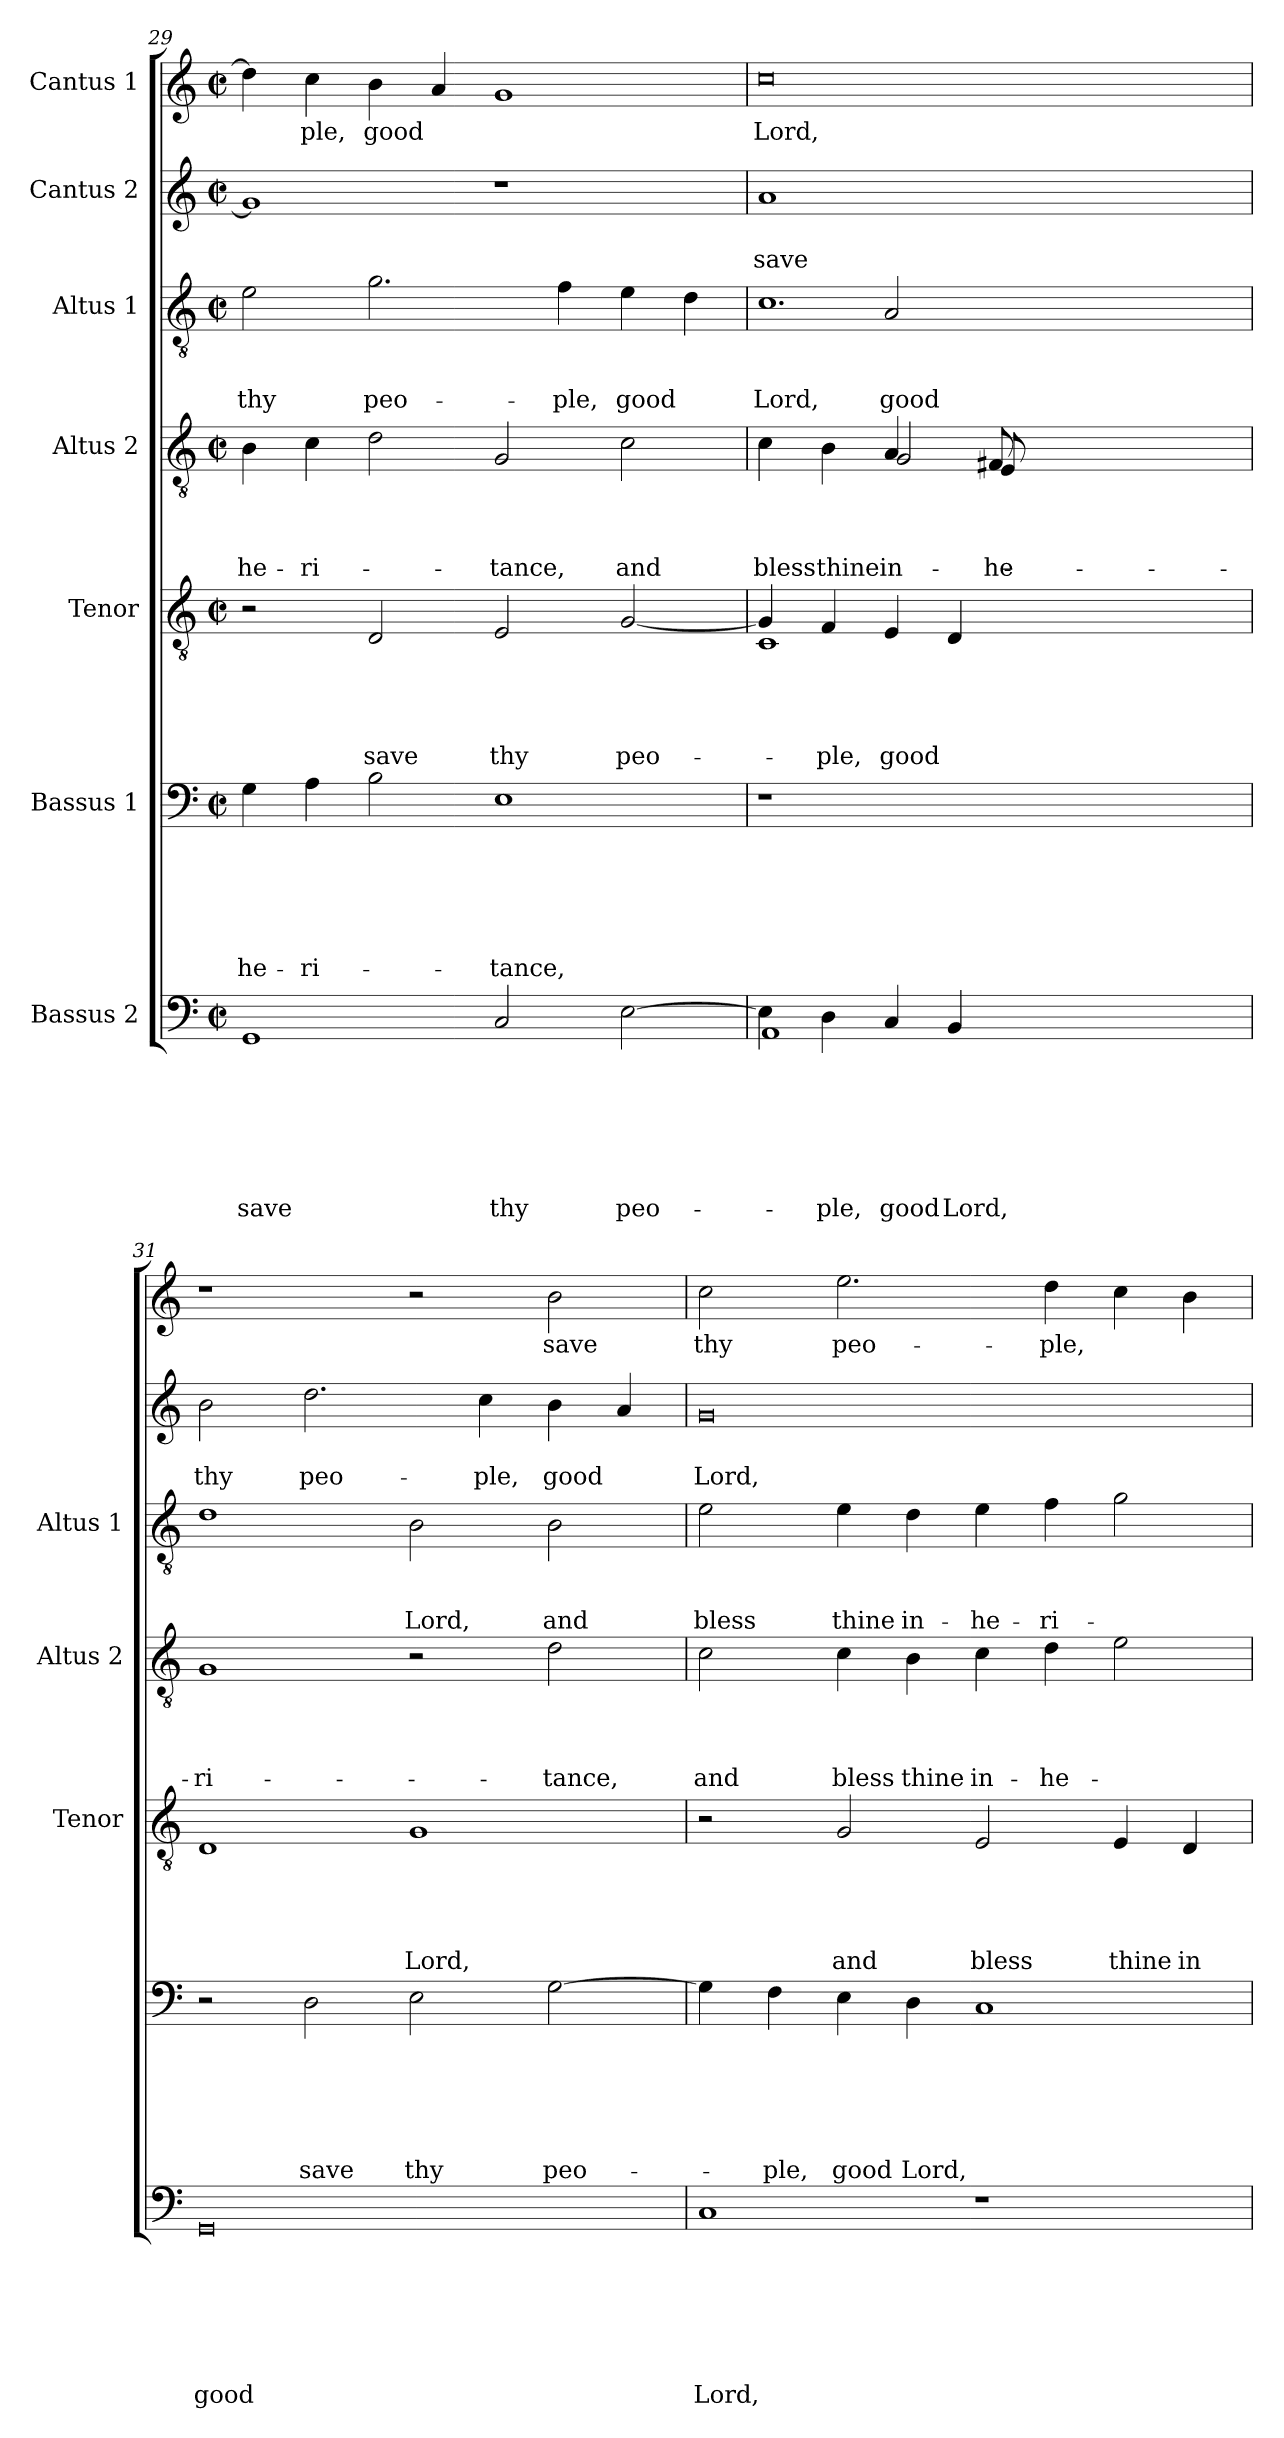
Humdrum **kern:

**kern	**text	**text	**text	**text	**text	**text	**text	**kern	**text	**text	**text	**text	**text	**text	**kern	**text	**text	**text	**text	**text	**kern	**text	**text	**text	**text	**kern	**text	**text	**text	**kern	**text	**text	**kern	**text
*part7	*part7	*part7	*part7	*part7	*part7	*part7	*part7	*part6	*part6	*part6	*part6	*part6	*part6	*part6	*part5	*part5	*part5	*part5	*part5	*part5	*part4	*part4	*part4	*part4	*part4	*part3	*part3	*part3	*part3	*part2	*part2	*part2	*part1	*part1
*staff7	*staff7	*staff7	*staff7	*staff7	*staff7	*staff7	*staff7	*staff6	*staff6	*staff6	*staff6	*staff6	*staff6	*staff6	*staff5	*staff5	*staff5	*staff5	*staff5	*staff5	*staff4	*staff4	*staff4	*staff4	*staff4	*staff3	*staff3	*staff3	*staff3	*staff2	*staff2	*staff2	*staff1	*staff1
*I"Bassus 2	*	*	*	*	*	*	*	*I"Bassus 1	*	*	*	*	*	*	*I"Tenor	*	*	*	*	*	*I"Altus 2	*	*	*	*	*I"Altus 1	*	*	*	*I"Cantus 2	*	*	*I"Cantus 1	*
*	*	*	*	*	*	*	*	*	*	*	*	*	*	*	*I'Tenor	*	*	*	*	*	*I'Altus 2	*	*	*	*	*I'Altus 1	*	*	*	*	*	*	*	*
!!LO:PB:g=z
*clefF4	*	*	*	*	*	*	*	*clefF4	*	*	*	*	*	*	*clefGv2	*	*	*	*	*	*clefGv2	*	*	*	*	*clefGv2	*	*	*	*clefG2	*	*	*clefG2	*
*k[]	*	*	*	*	*	*	*	*k[]	*	*	*	*	*	*	*k[]	*	*	*	*	*	*k[]	*	*	*	*	*k[]	*	*	*	*k[]	*	*	*k[]	*
*C:	*	*	*	*	*	*	*	*C:	*	*	*	*	*	*	*C:	*	*	*	*	*	*C:	*	*	*	*	*C:	*	*	*	*C:	*	*	*C:	*
*M2/2	*	*	*	*	*	*	*	*M2/2	*	*	*	*	*	*	*M2/2	*	*	*	*	*	*M2/2	*	*	*	*	*M2/2	*	*	*	*M2/2	*	*	*M2/2	*
*met(c|)	*	*	*	*	*	*	*	*met(c|)	*	*	*	*	*	*	*met(c|)	*	*	*	*	*	*met(c|)	*	*	*	*	*met(c|)	*	*	*	*met(c|)	*	*	*met(c|)	*
=29	=29	=29	=29	=29	=29	=29	=29	=29	=29	=29	=29	=29	=29	=29	=29	=29	=29	=29	=29	=29	=29	=29	=29	=29	=29	=29	=29	=29	=29	=29	=29	=29	=29	=29
!	!	!	!	!	!	!	!LO:LY:b	!	!	!	!	!	!	!LO:LY:b	!	!	!	!	!	!	!	!	!	!	!LO:LY:b	!	!	!	!LO:LY:b	!	!	!	!	!
1GG	.	.	.	.	.	.	save	4G\	.	.	.	.	.	-he-	2r	.	.	.	.	.	4B\	.	.	.	-he-	2e\	.	.	thy	1g]	.	.	4dd\]	.
!	!	!	!	!	!	!	!	!	!	!	!	!	!	!LO:LY:b:rj	!	!	!	!	!	!	!	!	!	!	!LO:LY:b:rj	!	!	!	!	!	!	!	!	!LO:LY:b
.	.	.	.	.	.	.	.	4A\	.	.	.	.	.	-ri-	.	.	.	.	.	.	4c\	.	.	.	-ri-	.	.	.	.	.	.	.	4cc\	-ple,
!	!	!	!	!	!	!	!	!	!	!	!	!	!	!	!	!	!	!	!	!LO:LY:b	!	!	!	!	!	!	!	!	!LO:LY:b	!	!	!	!	!LO:LY:b
.	.	.	.	.	.	.	.	2B\	.	.	.	.	.	.	2D/	.	.	.	.	save	2d\	.	.	.	.	2.g\	.	.	peo-	.	.	.	4b\	good
.	.	.	.	.	.	.	.	.	.	.	.	.	.	.	.	.	.	.	.	.	.	.	.	.	.	.	.	.	.	.	.	.	4a/	.
!	!	!	!	!	!	!	!LO:LY:b	!	!	!	!	!	!	!LO:LY:b	!	!	!	!	!	!LO:LY:b	!	!	!	!	!LO:LY:b	!	!	!	!	!	!	!	!	!
2C/	.	.	.	.	.	.	thy	1E	.	.	.	.	.	-tance,	2E/	.	.	.	.	thy	2G/	.	.	.	-tance,	.	.	.	.	1r	.	.	1g	.
!	!	!	!	!	!	!	!	!	!	!	!	!	!	!	!	!	!	!	!	!	!	!	!	!	!	!	!	!	!LO:LY:b	!	!	!	!	!
.	.	.	.	.	.	.	.	.	.	.	.	.	.	.	.	.	.	.	.	.	.	.	.	.	.	4f\	.	.	-ple,	.	.	.	.	.
!	!	!	!	!	!	!	!LO:LY:b	!	!	!	!	!	!	!	!	!	!	!	!	!LO:LY:b	!	!	!	!	!LO:LY:b	!	!	!	!LO:LY:b	!	!	!	!	!
[>2E\	.	.	.	.	.	.	peo-	.	.	.	.	.	.	.	[<2G/	.	.	.	.	peo-	2c\	.	.	.	and	4e\	.	.	good	.	.	.	.	.
.	.	.	.	.	.	.	.	.	.	.	.	.	.	.	.	.	.	.	.	.	.	.	.	.	.	4d\	.	.	.	.	.	.	.	.
=30	=30	=30	=30	=30	=30	=30	=30	=30	=30	=30	=30	=30	=30	=30	=30	=30	=30	=30	=30	=30	=30	=30	=30	=30	=30	=30	=30	=30	=30	=30	=30	=30	=30	=30
*^	*	*	*	*	*	*	*	*	*	*	*	*	*	*	*^	*	*	*	*	*	*	*	*	*	*	*	*	*	*	*	*	*	*	*
!	!	!	!	!	!	!	!	!	!	!	!	!	!	!	!	!	!	!	!	!	!	!	!	!	!	!	!LO:LY:b	!	!	!	!LO:LY:b	!	!	!LO:LY:b	!	!LO:LY:b
*	*	*	*	*	*	*	*	*	*	*	*	*	*	*	*	*	*	*	*	*	*	*	*^	*	*	*	*	*^	*	*	*	*	*	*	*	*
*	*	*	*	*	*	*	*	*	*	*	*	*	*	*	*	*	*	*	*	*	*	*	*	*^	*	*	*	*	*	*	*	*	*	*	*	*	*	*
*	*	*	*	*	*	*	*	*	*	*	*	*	*	*	*	*	*	*	*	*	*	*	*	*	*^	*	*	*	*	*	*	*	*	*	*	*	*	*	*
4E\]	1AA	.	.	.	.	.	.	.	1r	.	.	.	.	.	.	4G/]	1C	.	.	.	.	.	4c\	2ryy	2..ryy	2..ryy	.	.	.	bless	1.c	2ryy	.	.	Lord,	1a	.	save	0cc	Lord,
!	!	!	!	!	!	!	!	!LO:LY:b	!	!	!	!	!	!	!	!	!	!	!	!	!	!LO:LY:b	!	!	!	!	!	!	!	!LO:LY:b	!	!	!	!	!	!	!	!	!	!
4D\	.	.	.	.	.	.	.	-ple,	.	.	.	.	.	.	.	4F/	.	.	.	.	.	-ple,	4B\	.	.	.	.	.	.	thine	.	.	.	.	.	.	.	.	.	.
!	!	!	!	!	!	!	!	!LO:LY:b	!	!	!	!	!	!	!	!	!	!	!	!	!	!LO:LY:b	!	!	!	!	!	!	!	!LO:LY:b	!	!	!	!	!LO:LY:b	!	!	!	!	!
4C/	.	.	.	.	.	.	.	good	.	.	.	.	.	.	.	4E/	.	.	.	.	.	good	4A/	2G/	.	.	.	.	.	in-	.	2A/	.	.	good	.	.	.	.	.
!	!	!	!	!	!	!	!	!LO:LY:b	!	!	!	!	!	!	!	!	!	!	!	!	!	!	!	!	!	!	!	!	!	!	!	!	!	!	!	!	!	!	!	!
4BB/	.	.	.	.	.	.	.	Lord,	.	.	.	.	.	.	.	4D/	.	.	.	.	.	.	1ryy	.	.	.	.	.	.	.	.	.	.	.	.	.	.	.	.	.
!	!	!	!	!	!	!	!	!	!	!	!	!	!	!	!	!	!	!	!	!	!	!	!	!	!	!	!	!	!	!LO:LY:b	!	!	!	!	!	!	!	!	!	!
.	.	.	.	.	.	.	.	.	.	.	.	.	.	.	.	.	.	.	.	.	.	.	.	.	8F#X/	8E/	.	.	.	-he-	.	.	.	.	.	.	.	.	.	.
1ryy	1ryy	.	.	.	.	.	.	.	1ryy	.	.	.	.	.	.	1ryy	1ryy	.	.	.	.	.	.	1ryy	1ryy	1ryy	.	.	.	.	.	2ryy	.	.	.	1ryy	.	.	.	.
.	.	.	.	.	.	.	.	.	.	.	.	.	.	.	.	.	.	.	.	.	.	.	.	.	.	.	.	.	.	.	2ryy	2ryy	.	.	.	.	.	.	.	.
.	.	.	.	.	.	.	.	.	.	.	.	.	.	.	.	.	.	.	.	.	.	.	4ryy	.	.	.	.	.	.	.	.	.	.	.	.	.	.	.	.	.
*	*	*	*	*	*	*	*	*	*	*	*	*	*	*	*	*v	*v	*	*	*	*	*	*	*	*	*	*	*	*	*	*v	*v	*	*	*	*	*	*	*	*
*v	*v	*	*	*	*	*	*	*	*	*	*	*	*	*	*	*	*	*	*	*	*	*v	*v	*v	*v	*	*	*	*	*	*	*	*	*	*	*	*	*
=31	=31	=31	=31	=31	=31	=31	=31	=31	=31	=31	=31	=31	=31	=31	=31	=31	=31	=31	=31	=31	=31	=31	=31	=31	=31	=31	=31	=31	=31	=31	=31	=31	=31	=31
!	!	!	!	!	!	!	!LO:LY:b	!	!	!	!	!	!	!	!	!	!	!	!	!	!	!	!	!	!LO:LY:b	!	!	!	!	!	!	!LO:LY:b	!	!
0GG	.	.	.	.	.	.	good	2r	.	.	.	.	.	.	1D	.	.	.	.	.	1G	.	.	.	-ri-	1d	.	.	.	2b\	.	thy	1r	.
!	!	!	!	!	!	!	!	!	!	!	!	!	!	!LO:LY:b	!	!	!	!	!	!	!	!	!	!	!	!	!	!	!	!	!	!LO:LY:b	!	!
.	.	.	.	.	.	.	.	2D\	.	.	.	.	.	save	.	.	.	.	.	.	.	.	.	.	.	.	.	.	.	2.dd\	.	peo-	.	.
!	!	!	!	!	!	!	!	!	!	!	!	!	!	!LO:LY:b	!	!	!	!	!	!LO:LY:b	!	!	!	!	!	!	!	!	!LO:LY:b	!	!	!	!	!
.	.	.	.	.	.	.	.	2E\	.	.	.	.	.	thy	1G	.	.	.	.	Lord,	2r	.	.	.	.	2B\	.	.	Lord,	.	.	.	2r	.
!	!	!	!	!	!	!	!	!	!	!	!	!	!	!	!	!	!	!	!	!	!	!	!	!	!	!	!	!	!	!	!	!LO:LY:b	!	!
.	.	.	.	.	.	.	.	.	.	.	.	.	.	.	.	.	.	.	.	.	.	.	.	.	.	.	.	.	.	4cc\	.	-ple,	.	.
!	!	!	!	!	!	!	!	!	!	!	!	!	!	!LO:LY:b	!	!	!	!	!	!	!	!	!	!	!LO:LY:b	!	!	!	!LO:LY:b	!	!	!LO:LY:b	!	!LO:LY:b
.	.	.	.	.	.	.	.	[>2G\	.	.	.	.	.	peo-	.	.	.	.	.	.	2d\	.	.	.	-tance,	2B\	.	.	and	4b\	.	good	2b\	save
.	.	.	.	.	.	.	.	.	.	.	.	.	.	.	.	.	.	.	.	.	.	.	.	.	.	.	.	.	.	4a/	.	.	.	.
=32	=32	=32	=32	=32	=32	=32	=32	=32	=32	=32	=32	=32	=32	=32	=32	=32	=32	=32	=32	=32	=32	=32	=32	=32	=32	=32	=32	=32	=32	=32	=32	=32	=32	=32
!	!	!	!	!	!	!	!LO:LY:b	!	!	!	!	!	!	!	!	!	!	!	!	!	!	!	!	!	!LO:LY:b	!	!	!	!LO:LY:b	!	!	!LO:LY:b	!	!LO:LY:b
1C	.	.	.	.	.	.	Lord,	4G\]	.	.	.	.	.	.	2r	.	.	.	.	.	2c\	.	.	.	and	2e\	.	.	bless	0g	.	Lord,	2cc\	thy
!	!	!	!	!	!	!	!	!	!	!	!	!	!	!LO:LY:b	!	!	!	!	!	!	!	!	!	!	!	!	!	!	!	!	!	!	!	!
.	.	.	.	.	.	.	.	4F\	.	.	.	.	.	-ple,	.	.	.	.	.	.	.	.	.	.	.	.	.	.	.	.	.	.	.	.
!	!	!	!	!	!	!	!	!	!	!	!	!	!	!LO:LY:b	!	!	!	!	!	!LO:LY:b	!	!	!	!	!LO:LY:b	!	!	!	!LO:LY:b	!	!	!	!	!LO:LY:b
.	.	.	.	.	.	.	.	4E\	.	.	.	.	.	good	2G/	.	.	.	.	and	4c\	.	.	.	bless	4e\	.	.	thine	.	.	.	2.ee\	peo-
!	!	!	!	!	!	!	!	!	!	!	!	!	!	!LO:LY:b	!	!	!	!	!	!	!	!	!	!	!LO:LY:b	!	!	!	!LO:LY:b	!	!	!	!	!
.	.	.	.	.	.	.	.	4D\	.	.	.	.	.	Lord,	.	.	.	.	.	.	4B\	.	.	.	thine	4d\	.	.	in-	.	.	.	.	.
!	!	!	!	!	!	!	!	!	!	!	!	!	!	!	!	!	!	!	!	!LO:LY:b	!	!	!	!	!LO:LY:b	!	!	!	!LO:LY:b	!	!	!	!	!
1r	.	.	.	.	.	.	.	1C	.	.	.	.	.	.	2E/	.	.	.	.	bless	4c\	.	.	.	in-	4e\	.	.	-he-	.	.	.	.	.
!	!	!	!	!	!	!	!	!	!	!	!	!	!	!	!	!	!	!	!	!	!	!	!	!	!LO:LY:b:rj	!	!	!	!LO:LY:b:rj	!	!	!	!	!LO:LY:b
.	.	.	.	.	.	.	.	.	.	.	.	.	.	.	.	.	.	.	.	.	4d\	.	.	.	-he-	4f\	.	.	-ri-	.	.	.	4dd\	-ple,
!	!	!	!	!	!	!	!	!	!	!	!	!	!	!	!	!	!	!	!	!LO:LY:b	!	!	!	!	!	!	!	!	!	!	!	!	!	!
.	.	.	.	.	.	.	.	.	.	.	.	.	.	.	4E/	.	.	.	.	thine	2e\	.	.	.	.	2g\	.	.	.	.	.	.	4cc\	.
!	!	!	!	!	!	!	!	!	!	!	!	!	!	!	!	!	!	!	!	!LO:LY:b	!	!	!	!	!	!	!	!	!	!	!	!	!	!
.	.	.	.	.	.	.	.	.	.	.	.	.	.	.	4D/	.	.	.	.	in-	.	.	.	.	.	.	.	.	.	.	.	.	4b\	.
=	=	=	=	=	=	=	=	=	=	=	=	=	=	=	=	=	=	=	=	=	=	=	=	=	=	=	=	=	=	=	=	=	=	=
*-	*-	*-	*-	*-	*-	*-	*-	*-	*-	*-	*-	*-	*-	*-	*-	*-	*-	*-	*-	*-	*-	*-	*-	*-	*-	*-	*-	*-	*-	*-	*-	*-	*-	*-
